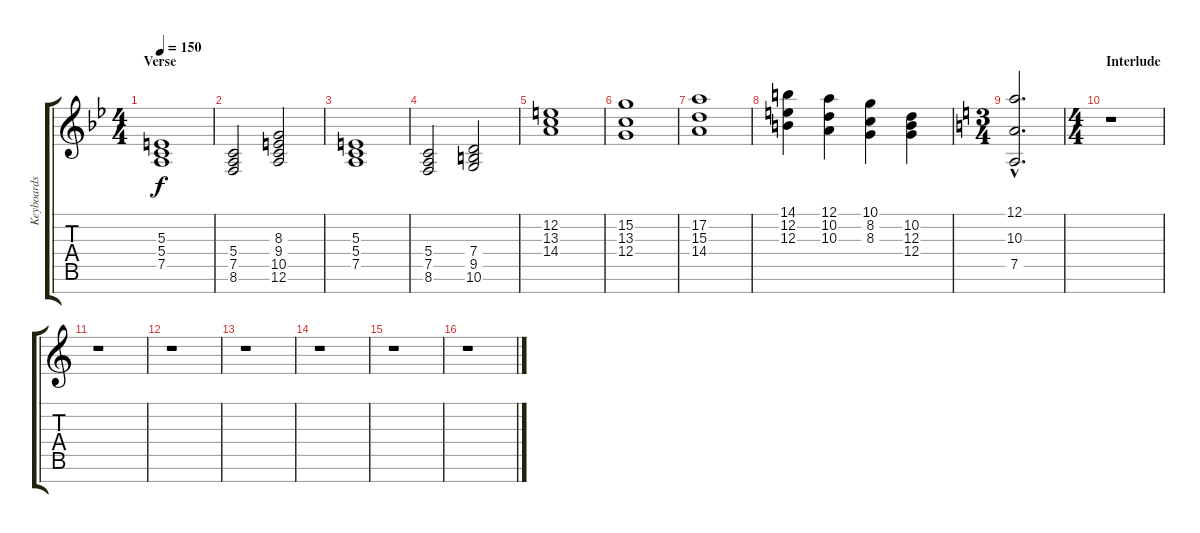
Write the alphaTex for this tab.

\track ("Keyboards 1" "Keyboards ") {instrument stringensemble1}
\staff {score tabs}
\tuning (A4 E4 B3 G3 D3 A2 E2) {hide}
\ts (4 4)
\section ("" "Verse")
\tempo 150
\clef g2
\ks gminor
(5.3 5.4 7.5).1{dy f} |
(5.4 7.5 8.6).2 (8.3 9.4 10.5 12.6).2 |
(5.3 5.4 7.5).1 |
(5.4 7.5 8.6).2 (7.4 9.5 10.6).2 |
(12.2 13.3 14.4).1 |
(15.2 13.3 12.4).1 |
(17.2 15.3 14.4).1 |
(14.1 12.2 12.3).4 (12.1 10.2 10.3).4 (10.1 8.2 8.3).4 (10.2 12.3 12.4).4 |
\ts (3 4)
\ks aminor
(12.1{hac} 10.3{hac} 7.5{hac}).2{d} |
\ts (4 4)
\section ("" "Interlude")
\ks c
r.1 |
r.1 |
r.1 |
r.1 |
r.1 |
r.1 |
r.1
